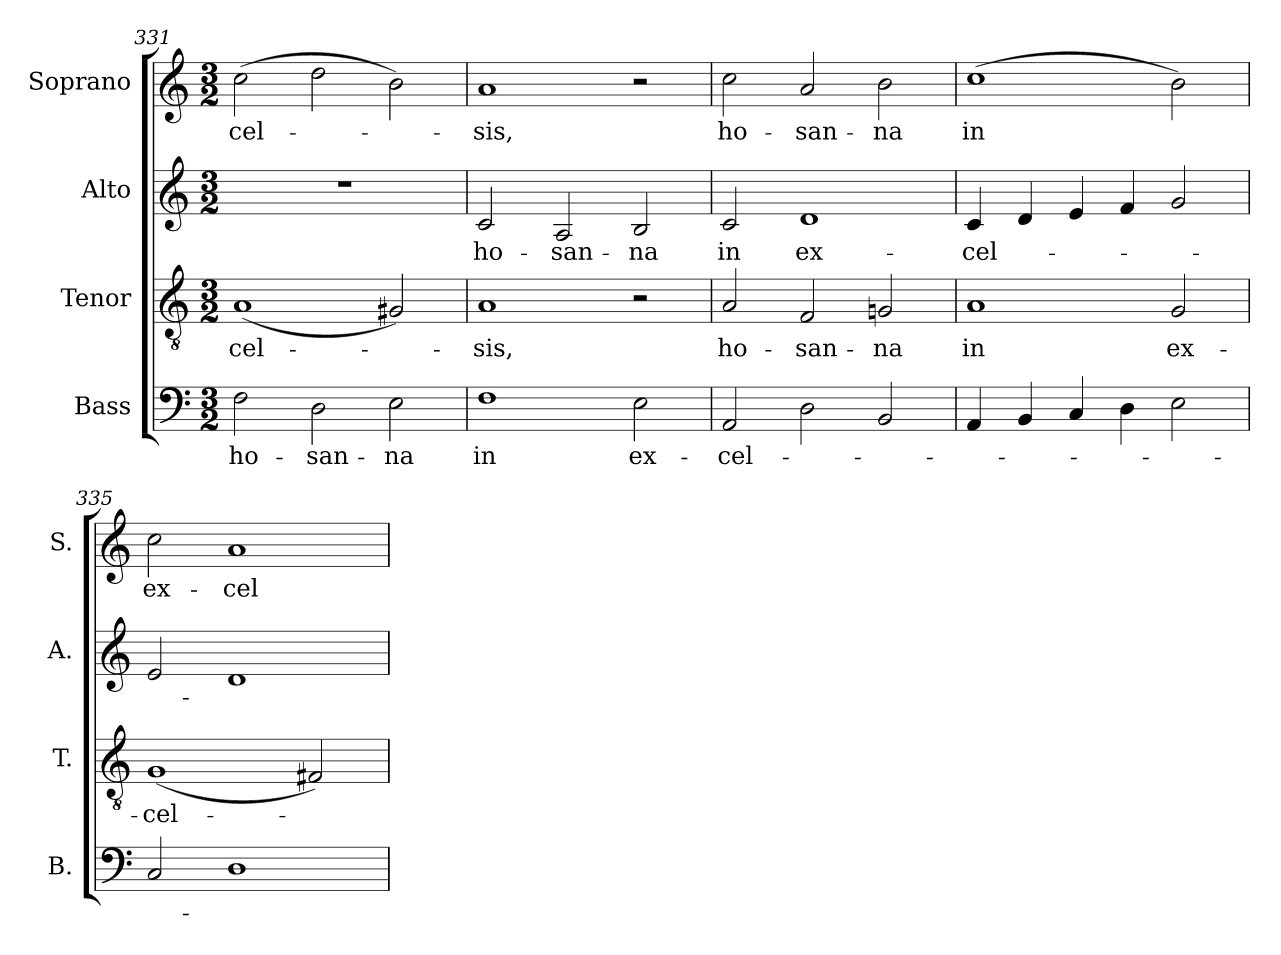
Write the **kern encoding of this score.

**kern	**text	**kern	**text	**kern	**text	**kern	**text
*part4	*part4	*part3	*part3	*part2	*part2	*part1	*part1
*staff4	*staff4	*staff3	*staff3	*staff2	*staff2	*staff1	*staff1
*I"Bass	*	*I"Tenor	*	*I"Alto	*	*I"Soprano	*
*I'B.	*	*I'T.	*	*I'A.	*	*I'S.	*
*clefF4	*	*clefGv2	*	*clefG2	*	*clefG2	*
*	*	*ITrd7c12	*	*	*	*	*
*k[]	*	*k[]	*	*k[]	*	*k[]	*
*C:	*	*C:	*	*C:	*	*C:	*
*M3/2	*	*M3/2	*	*M3/2	*	*M3/2	*
=331	=331	=331	=331	=331	=331	=331	=331
!	!LO:LY:b:color=#000000	!	!	!	!	!	!
!	!	!	!LO:LY:b:color=#000000	!LO:N:vis=1	!	!	!
!	!	!	!	!	!	!	!LO:LY:b:color=#000000
2Fi\	ho-	(1AAi	-cel-	1.r	.	(2cci\	-cel-
!	!LO:LY:b:color=#000000	!	!	!	!	!	!
2Di\	-san-	.	.	.	.	2ddi\	.
!	!LO:LY:b:color=#000000	!	!	!	!	!	!
2Ei\	-na	2GG#Xi/)	.	.	.	2bi\)	.
=332	=332	=332	=332	=332	=332	=332	=332
!	!LO:LY:b:color=#000000	!	!	!	!	!	!
!	!	!	!LO:LY:b:color=#000000	!	!	!	!
!	!	!	!	!	!LO:LY:b:color=#000000	!	!
!	!	!	!	!	!	!	!LO:LY:b:color=#000000
1Fi	in	1AAi	-sis,	2ci/	ho-	1ai	-sis,
!	!	!	!	!	!LO:LY:b:color=#000000	!	!
.	.	.	.	2Ai/	-san-	.	.
!	!LO:LY:b:color=#000000	!	!	!	!	!	!
!	!	!	!	!	!LO:LY:b:color=#000000	!	!
2Ei\	ex-	2r	.	2Bi/	-na	2r	.
=333	=333	=333	=333	=333	=333	=333	=333
!	!LO:LY:b:color=#000000	!	!	!	!	!	!
!	!	!	!LO:LY:b:color=#000000	!	!	!	!
!	!	!	!	!	!LO:LY:b:color=#000000	!	!
!	!	!	!	!	!	!	!LO:LY:b:color=#000000
2AAi/	-cel-	2AAi/	ho-	2ci/	in	2cci\	ho-
!	!	!	!LO:LY:b:color=#000000	!	!	!	!
!	!	!	!	!	!LO:LY:b:color=#000000	!	!
!	!	!	!	!	!	!	!LO:LY:b:color=#000000
2Di\	.	2FFi/	-san-	1di	ex-	2ai/	-san-
!	!	!	!LO:LY:b:color=#000000	!	!	!	!
!	!	!	!	!	!	!	!LO:LY:b:color=#000000
2BBi/	.	2GGni/	-na	.	.	2bi\	-na
=334	=334	=334	=334	=334	=334	=334	=334
!	!	!	!LO:LY:b:color=#000000	!	!	!	!
!	!	!	!	!	!LO:LY:b:color=#000000	!	!
!	!	!	!	!	!	!	!LO:LY:b:color=#000000
4AAi/	.	1AAi	in	4ci/	-cel-	(1cci	in
4BBi/	.	.	.	4di/	.	.	.
4Ci/	.	.	.	4ei/	.	.	.
4Di\	.	.	.	4fi/	.	.	.
!	!	!	!LO:LY:b:color=#000000	!	!	!	!
2Ei\	.	2GGi/	ex-	2gi/	.	2bi\)	.
=335	=335	=335	=335	=335	=335	=335	=335
!	!	!	!LO:LY:b:color=#000000	!	!	!	!
!	!	!	!	!	!	!	!LO:LY:b:color=#000000
2Ci/	.	(1GGi	-cel-	2ei/	.	2cci\	ex-
!	!	!	!	!	!	!	!LO:LY:b:color=#000000
1Di	.	.	.	1di	.	1ai	-cel-
.	.	2FF#Xi/)	.	.	.	.	.
=	=	=	=	=	=	=	=
*-	*-	*-	*-	*-	*-	*-	*-
